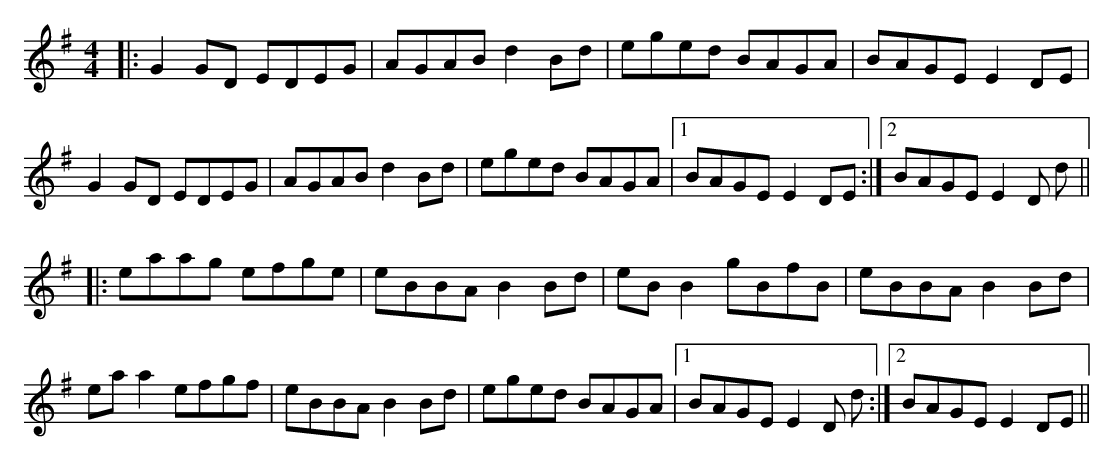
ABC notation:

X:1
M:4/4
K:G
|:G2 GD EDEG|AGAB d2 Bd|eged BAGA|BAGE E2 DE|
G2 GD EDEG|AGAB d2 Bd|eged BAGA|1 BAGE E2 DE:|2 BAGE E2 D d||
|:eaag efge|eBBA B2 Bd|eB B2 gBfB|eBBA B2 Bd|
ea a2 efgf|eBBA B2 Bd|eged BAGA|1 BAGE E2 D d:|2 BAGE E2 DE||
